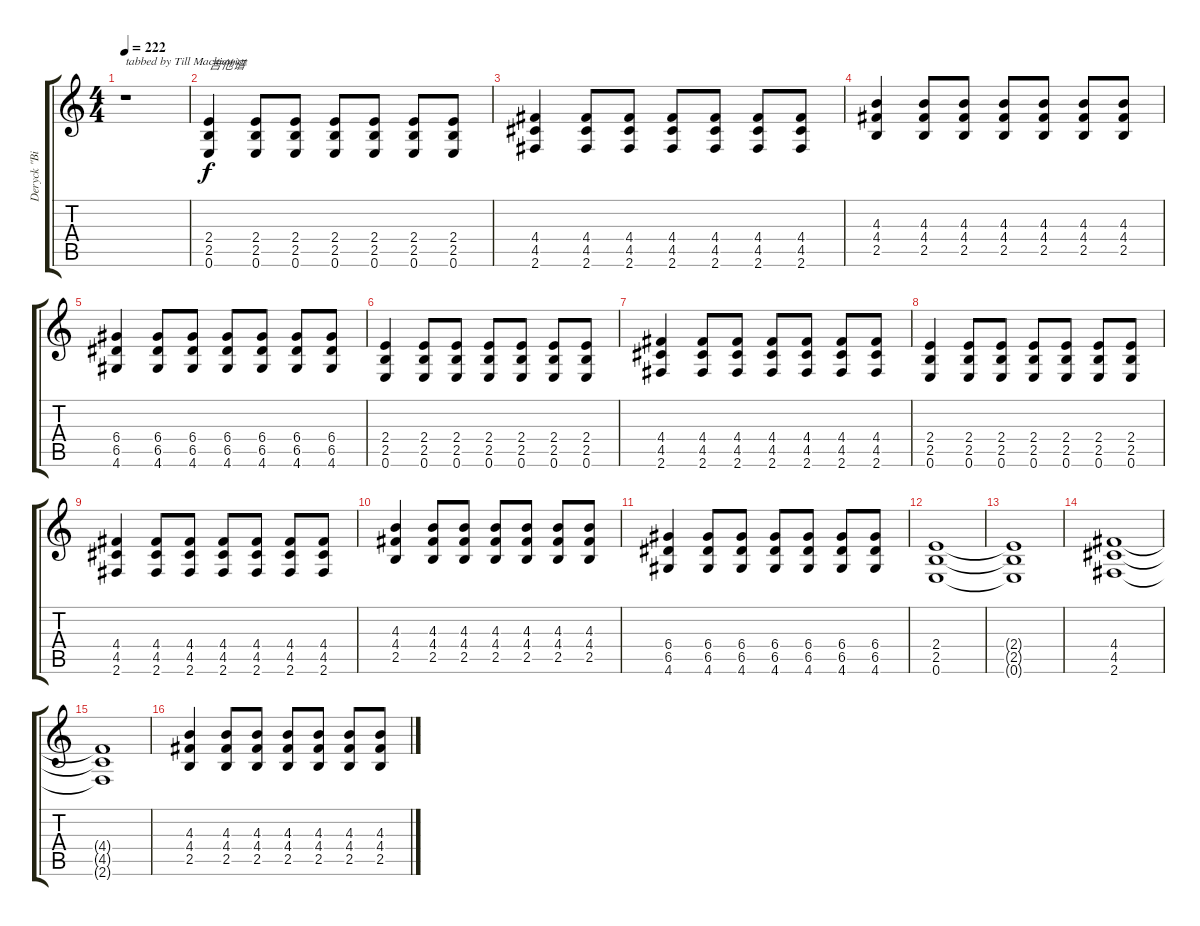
\track ("Deryck \"Bizzy D\" Whibley" "Deryck \"Bi") {instrument distortionguitar}
\staff {score tabs}
\tuning (E4 B3 G3 D3 A2 E2) {hide}
\ts (4 4)
\tempo 222
\clef g2
\ks c
r.1{txt "tabbed by Till Mackiewicz" dy f instrument distortionguitar} |
(2.4 2.5 0.6).4{txt "吉他谱"} (2.4 2.5 0.6).8 (2.4 2.5 0.6).8 (2.4 2.5 0.6).8 (2.4 2.5 0.6).8 (2.4 2.5 0.6).8 (2.4 2.5 0.6).8 |
(4.4 4.5 2.6).4 (4.4 4.5 2.6).8 (4.4 4.5 2.6).8 (4.4 4.5 2.6).8 (4.4 4.5 2.6).8 (4.4 4.5 2.6).8 (4.4 4.5 2.6).8 |
(4.3 4.4 2.5).4 (4.3 4.4 2.5).8 (4.3 4.4 2.5).8 (4.3 4.4 2.5).8 (4.3 4.4 2.5).8 (4.3 4.4 2.5).8 (4.3 4.4 2.5).8 |
(6.4 6.5 4.6).4 (6.4 6.5 4.6).8 (6.4 6.5 4.6).8 (6.4 6.5 4.6).8 (6.4 6.5 4.6).8 (6.4 6.5 4.6).8 (6.4 6.5 4.6).8 |
(2.4 2.5 0.6).4 (2.4 2.5 0.6).8 (2.4 2.5 0.6).8 (2.4 2.5 0.6).8 (2.4 2.5 0.6).8 (2.4 2.5 0.6).8 (2.4 2.5 0.6).8 |
(4.4 4.5 2.6).4 (4.4 4.5 2.6).8 (4.4 4.5 2.6).8 (4.4 4.5 2.6).8 (4.4 4.5 2.6).8 (4.4 4.5 2.6).8 (4.4 4.5 2.6).8 |
(2.4 2.5 0.6).4 (2.4 2.5 0.6).8 (2.4 2.5 0.6).8 (2.4 2.5 0.6).8 (2.4 2.5 0.6).8 (2.4 2.5 0.6).8 (2.4 2.5 0.6).8 |
(4.4 4.5 2.6).4 (4.4 4.5 2.6).8 (4.4 4.5 2.6).8 (4.4 4.5 2.6).8 (4.4 4.5 2.6).8 (4.4 4.5 2.6).8 (4.4 4.5 2.6).8 |
(4.3 4.4 2.5).4 (4.3 4.4 2.5).8 (4.3 4.4 2.5).8 (4.3 4.4 2.5).8 (4.3 4.4 2.5).8 (4.3 4.4 2.5).8 (4.3 4.4 2.5).8 |
(6.4 6.5 4.6).4 (6.4 6.5 4.6).8 (6.4 6.5 4.6).8 (6.4 6.5 4.6).8 (6.4 6.5 4.6).8 (6.4 6.5 4.6).8 (6.4 6.5 4.6).8 |
(2.4 2.5 0.6).1 |
(2.4{t} 2.5{t} 0.6{t}).1 |
(4.4 4.5 2.6).1 |
(4.4{t} 4.5{t} 2.6{t}).1 |
(4.3 4.4 2.5).4 (4.3 4.4 2.5).8 (4.3 4.4 2.5).8 (4.3 4.4 2.5).8 (4.3 4.4 2.5).8 (4.3 4.4 2.5).8 (4.3 4.4 2.5).8
